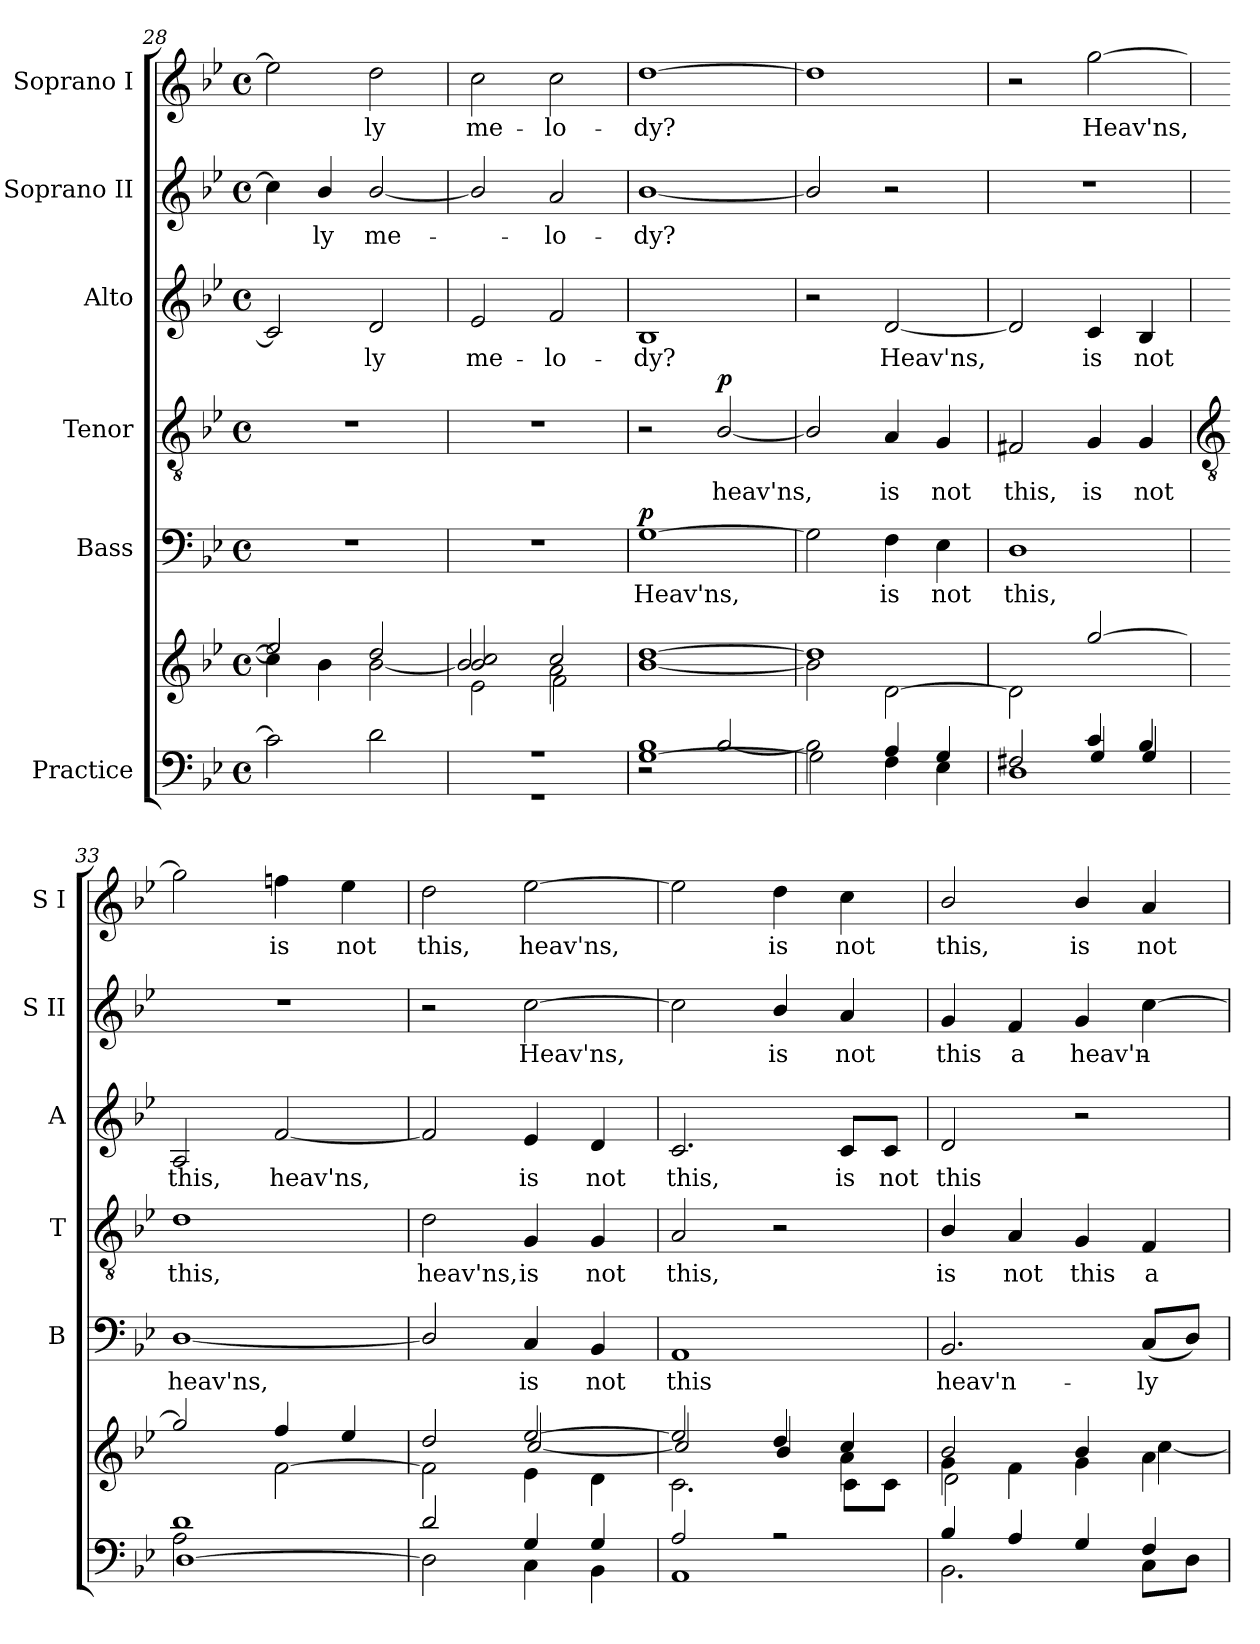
**kern	**kern	**kern	**text	**dynam	**kern	**text	**dynam	**kern	**text	**kern	**text	**kern	**text
*part6	*part6	*part5	*part5	*part5	*part4	*part4	*part4	*part3	*part3	*part2	*part2	*part1	*part1
*staff7	*staff6	*staff5	*staff5	*staff5	*staff4	*staff4	*staff4	*staff3	*staff3	*staff2	*staff2	*staff1	*staff1
*I"Practice	*	*I"Bass	*	*	*I"Tenor	*	*	*I"Alto	*	*I"Soprano II	*	*I"Soprano I	*
*	*	*I'B	*	*	*I'T	*	*	*I'A	*	*I'S II	*	*I'S I	*
*clefF4	*clefG2	*clefF4	*	*	*clefGv2	*	*	*clefG2	*	*clefG2	*	*clefG2	*
*k[b-e-]	*k[b-e-]	*k[b-e-]	*	*	*k[b-e-]	*	*	*k[b-e-]	*	*k[b-e-]	*	*k[b-e-]	*
*B-:	*B-:	*B-:	*	*	*B-:	*	*	*B-:	*	*B-:	*	*B-:	*
*M4/4	*M4/4	*M4/4	*	*	*M4/4	*	*	*M4/4	*	*M4/4	*	*M4/4	*
*met(c)	*met(c)	*met(c)	*	*	*met(c)	*	*	*met(c)	*	*met(c)	*	*met(c)	*
=28	=28	=28	=28	=28	=28	=28	=28	=28	=28	=28	=28	=28	=28
*^	*^	*	*	*	*	*	*	*	*	*	*	*	*
*	*^	*	*	*	*	*	*	*	*	*	*	*	*	*	*
2c\]	1ryy	1ryy	2ee-/]	4cc]	1r	.	.	1r	.	.	2c]	.	4cc]	.	2ee-]	.
!	!	!	!	!	!	!	!	!	!	!	!	!	!	!LO:LY:b	!	!
.	.	.	.	4b-\	.	.	.	.	.	.	.	.	4b-/	ly	.	.
!	!	!	!	!	!	!	!	!	!	!	!	!LO:LY:b	!	!LO:LY:b	!	!LO:LY:b
2d\	.	.	2dd/	[2b-\	.	.	.	.	.	.	2d	ly	[2b-/	me-	2dd	ly
*	*v	*v	*	*	*	*	*	*	*	*	*	*	*	*	*	*
=29	=29	=29	=29	=29	=29	=29	=29	=29	=29	=29	=29	=29	=29	=29	=29
*	*	*	*^	*	*	*	*	*	*	*	*	*	*	*	*
!	!	!	!	!	!	!	!	!	!	!	!	!LO:LY:b	!	!	!	!LO:LY:b
1r	1r	2b-/ 2cc/	2b-/]	2e-\	1r	.	.	1r	.	.	2e-	me-	2b-/]	.	2cc	me-
!	!	!	!	!	!	!	!	!	!	!	!	!LO:LY:b	!	!LO:LY:b	!	!LO:LY:b
.	.	2cc/	2a	2f\	.	.	.	.	.	.	2f	-lo-	2a	lo-	2cc	-lo-
=30	=30	=30	=30	=30	=30	=30	=30	=30	=30	=30	=30	=30	=30	=30	=30	=30
*	*^	*	*	*	*	*	*	*	*	*	*	*	*	*	*	*
!	!	!	!	!	!	!	!LO:LY:b	!LO:DY:b	!	!	!	!	!LO:LY:b	!	!LO:LY:b	!	!LO:LY:b
*	*	*	*	*v	*v	*	*	*	*	*	*	*	*	*	*	*	*
1B-\	2r	[1G\	[1dd/	[1b-/	[1G	Heav'ns,	p	2r	.	.	1B-	-dy?	[1b-/	-dy?	[1dd	-dy?
!	!	!	!	!	!	!	!	!	!LO:LY:b	!LO:DY:b	!	!	!	!	!	!
.	[2B-/	.	.	.	.	.	.	[2B-/	heav'ns,	p	.	.	.	.	.	.
*	*v	*v	*	*	*	*	*	*	*	*	*	*	*	*	*	*
=31	=31	=31	=31	=31	=31	=31	=31	=31	=31	=31	=31	=31	=31	=31	=31
*	*	*	*^	*	*	*	*	*	*	*	*	*	*	*	*
2B-\]	2G\]	1dd/]	2b-\]	2ryy	2G]	.	.	2B-/]	.	.	2r	.	2b-/]	.	1dd]	.
!	!	!	!	!	!	!LO:LY:b	!	!	!LO:LY:b	!	!	!LO:LY:b	!	!	!	!
4A	4F\	.	2ryy	[2d\	4F	is	.	4A	is	.	[2d	Heav'ns,	2r	.	.	.
!	!	!	!	!	!	!LO:LY:b	!	!	!LO:LY:b	!	!	!	!	!	!	!
4G	4E-\	.	.	.	4E-	not	.	4G	not	.	.	.	.	.	.	.
=32	=32	=32	=32	=32	=32	=32	=32	=32	=32	=32	=32	=32	=32	=32	=32	=32
*	*^	*	*	*	*	*	*	*	*	*	*	*	*	*	*	*
!	!	!	!	!	!	!	!LO:LY:b	!	!	!LO:LY:b	!	!	!	!	!	!	!
2ryy	2F#X/	1D\	2ryy	1ryy	2d\]	1D	this,	.	2F#X	this,	.	2d]	.	1r	.	2r	.
!	!	!	!	!	!	!	!	!	!	!LO:LY:b	!	!	!LO:LY:b	!	!	!	!LO:LY:b
4c/	4G/	.	[2gg/	.	2ryy	.	.	.	4G	is	.	4c	is	.	.	[2gg	Heav'ns,
!	!	!	!	!	!	!	!	!	!	!LO:LY:b	!	!	!LO:LY:b	!	!	!	!
4B-/	4G/	.	.	.	.	.	.	.	4G	not	.	4B-	not	.	.	.	.
!!LO:LB:g=z
=33	=33	=33	=33	=33	=33	=33	=33	=33	=33	=33	=33	=33	=33	=33	=33	=33	=33
*	*	*	*	*	*	*	*	*	*clefGv2	*	*	*	*	*	*	*	*
!	!	!	!	!	!	!	!LO:LY:b	!	!	!LO:LY:b	!	!	!LO:LY:b	!	!	!	!
2A\	1d	[1D/	2gg/]	1ryy	2ryy	[1D/	heav'ns,	.	1d	this,	.	2A	this,	1r	.	2gg]	.
!	!	!	!	!	!	!	!	!	!	!	!	!	!LO:LY:b	!	!	!	!LO:LY:b
2ryy	.	.	4ff/	.	[2f\	.	.	.	.	.	.	[2f	heav'ns,	.	.	4ffn	is
!	!	!	!	!	!	!	!	!	!	!	!	!	!	!	!	!	!LO:LY:b
.	.	.	4ee-/	.	.	.	.	.	.	.	.	.	.	.	.	4ee-	not
*	*v	*v	*	*	*	*	*	*	*	*	*	*	*	*	*	*	*
=34	=34	=34	=34	=34	=34	=34	=34	=34	=34	=34	=34	=34	=34	=34	=34	=34
!	!	!	!	!	!	!	!	!	!LO:LY:b	!	!	!	!	!	!	!LO:LY:b
2d	2D\]	2dd/	2ryy	2f\]	2D/]	.	.	2d	heav'ns,	.	2f]	.	2r	.	2dd	this,
!	!	!	!	!	!	!LO:LY:b	!	!	!LO:LY:b	!	!	!LO:LY:b	!	!LO:LY:b	!	!LO:LY:b
4G	4C\	[2ee-/	[2cc/	4e-\	4C	is	.	4G	is	.	4e-	is	[2cc	Heav'ns,	[2ee-	heav'ns,
!	!	!	!	!	!	!LO:LY:b	!	!	!LO:LY:b	!	!	!LO:LY:b	!	!	!	!
4G	4BB-\	.	.	4d\	4BB-	not	.	4G	not	.	4d	not	.	.	.	.
=35	=35	=35	=35	=35	=35	=35	=35	=35	=35	=35	=35	=35	=35	=35	=35	=35
!	!	!	!	!	!	!LO:LY:b	!	!	!LO:LY:b	!	!	!LO:LY:b	!	!	!	!
2A/	1AA\	2ee-/]	2cc/]	2.c\	1AA	this	.	2A	this,	.	2.c	this,	2cc]	.	2ee-]	.
!	!	!	!	!	!	!	!	!	!	!	!	!	!	!LO:LY:b	!	!LO:LY:b
2r	.	4dd/	4b-/	.	.	.	.	2r	.	.	.	.	4b-/	is	4dd	is
!	!	!	!	!	!	!	!	!	!	!	!	!LO:LY:b	!	!LO:LY:b	!	!LO:LY:b
.	.	4cc/	4a	8c\L	.	.	.	.	.	.	8c/L	is	4a	not	4cc	not
!	!	!	!	!	!	!	!	!	!	!	!	!LO:LY:b	!	!	!	!
.	.	.	.	8c\J	.	.	.	.	.	.	8c/J	not	.	.	.	.
=36	=36	=36	=36	=36	=36	=36	=36	=36	=36	=36	=36	=36	=36	=36	=36	=36
!	!	!	!	!	!	!LO:LY:b	!	!	!LO:LY:b	!	!	!LO:LY:b	!	!LO:LY:b	!	!LO:LY:b
4B-/	2.BB-\	2b-/	4g\	2d\	2.BB-	heav'n-	.	4B-/	is	.	2d	this	4g	this	2b-/	this,
!	!	!	!	!	!	!	!	!	!LO:LY:b	!	!	!	!	!LO:LY:b	!	!
4A/	.	.	4f\	.	.	.	.	4A	not	.	.	.	4f	a	.	.
!	!	!	!	!	!	!	!	!	!LO:LY:b	!	!	!	!	!LO:LY:b	!	!LO:LY:b
4G/	.	4b-/	4g	2ryy	.	.	.	4G	this	.	2r	.	4g	heav'n-	4b-/	is
!	!	!	!	!	!	!LO:LY:b	!	!	!LO:LY:b	!	!	!	!	!	!	!LO:LY:b
4F/	8C\L	4a\	[4cc	.	(<8CL	-ly	.	4F	a	.	.	.	[4cc	.	4a	not
.	8D\J	.	.	.	8DJ)	.	.	.	.	.	.	.	.	.	.	.
*v	*v	*	*	*	*	*	*	*	*	*	*	*	*	*	*	*
*	*v	*v	*v	*	*	*	*	*	*	*	*	*	*	*	*
=	=	=	=	=	=	=	=	=	=	=	=	=	=
*-	*-	*-	*-	*-	*-	*-	*-	*-	*-	*-	*-	*-	*-
